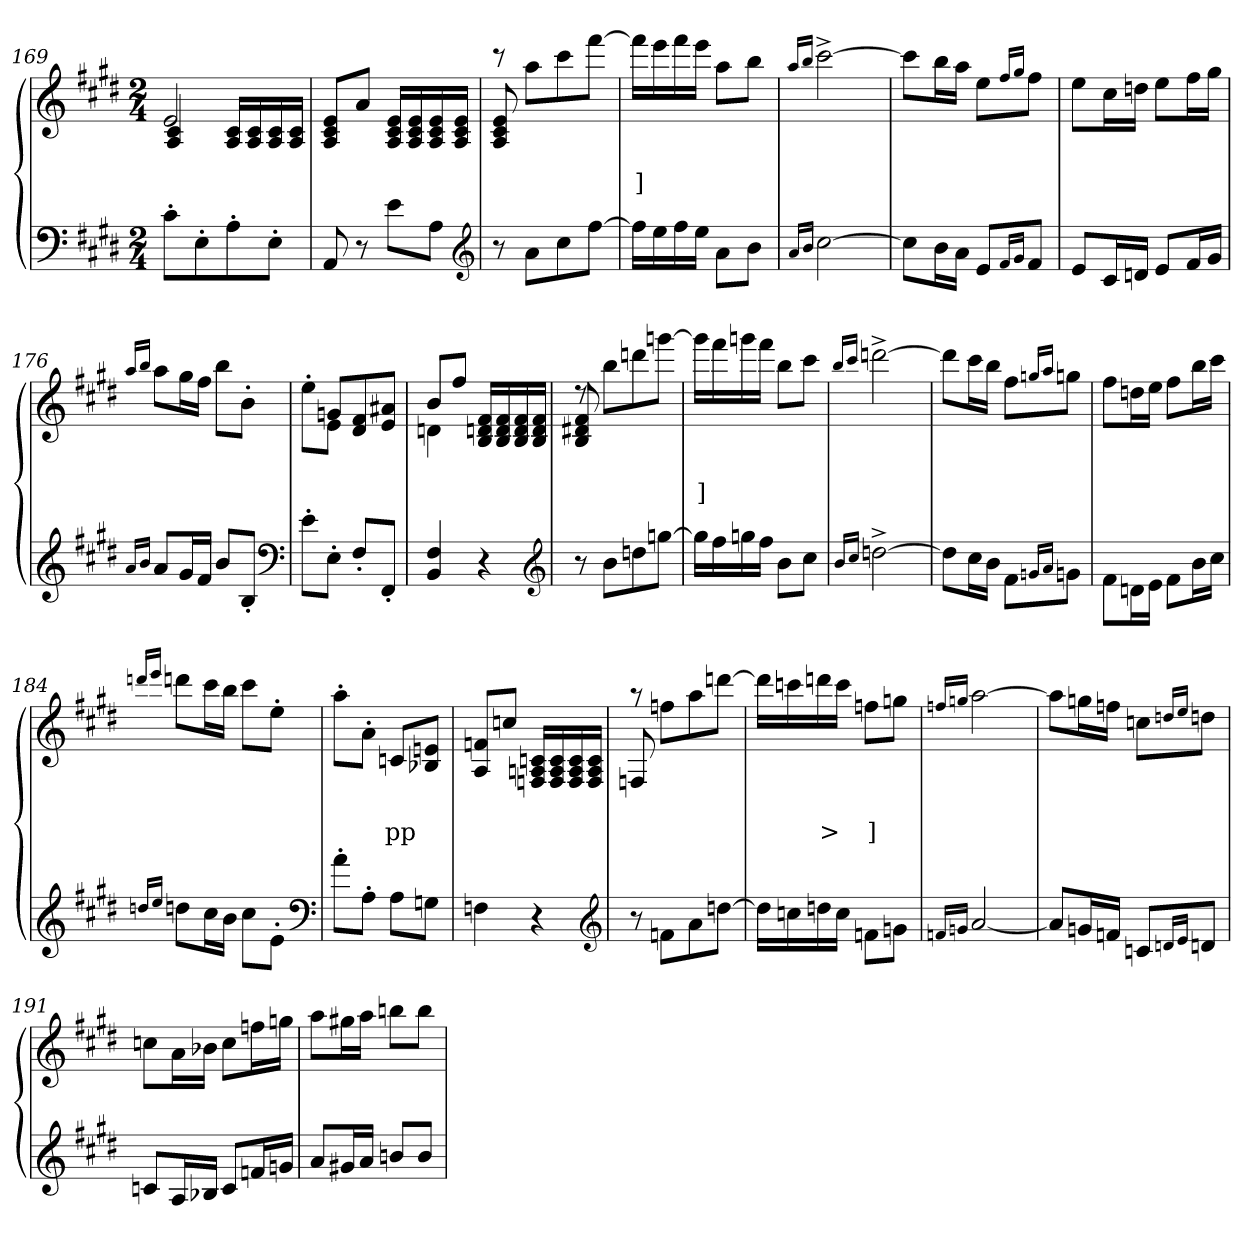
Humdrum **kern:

**kern	**kern	**text	**text
*part2	*part1	*part1	*part1
*staff2	*staff1	*staff1	*staff1
*clefF4	*clefG2	*	*
*k[f#c#g#d#]	*k[f#c#g#d#]	*	*
*M2/4	*M2/4	*	*
=169	=169	=169	=169
*	*^	*	*
8c#'>\L	2e	4c#/ 4A	.	.
8E'>	.	.	.	.
8A'>	.	16c#/ 16ALL	.	.
.	.	16c# 16A	.	.
8E'>J	.	16c# 16A	.	.
.	.	16c# 16AJJ	.	.
*	*v	*v	*	*
=170	=170	=170	=170
8AA	8e 8c# 8AL	.	.
8r	8aJ	.	.
8e\L	16e 16c# 16ALL	.	.
.	16e 16c# 16A	.	.
8AJ	16e 16c# 16A	.	.
.	16e 16c# 16AJJ	.	.
*clefG2	*	*	*
=171	=171	=171	=171
*	*^	*	*
8r	8r	8e/ 8c# 8A	.	.
8aL	8aa\L	4.ryy	.	.
8cc#	8ccc#	.	.	.
[8ff#J	[8fff#J	.	.	.
*	*v	*v	*	*
=172	=172	=172	=172
16ff#LL]	16fff#LL]	.	]
16ee	16eee	.	.
16ff#	16fff#	.	.
16eeJJ	16eeeJJ	.	.
8a\L	8aaL	.	.
8bJ	8bbJ	.	.
=173	=173	=173	=173
16qqa/LL	16qqaa/LL	.	.
16qqb/JJ	16qqbb/JJ	.	.
[2cc#	[2ccc#^>	.	.
=174	=174	=174	=174
8cc#L]	8ccc#L]	.	.
16bL	16bbL	.	.
16aJJ	16aaJJ	.	.
8eL	8eeL	.	.
16qqf#/L	16qqff#/L	.	.
16qqg#/J	16qqgg#/J	.	.
8f#J	8ff#J	.	.
=175	=175	=175	=175
8eL	8eeL	.	.
16c#L	16cc#L	.	.
16dnJJ	16ddnJJ	.	.
8eL	8eeL	.	.
16f#L	16ff#L	.	.
16g#JJ	16gg#JJ	.	.
=176	=176	=176	=176
16qqa/LL	16qqaa/LL	.	.
16qqb/JJ	16qqbb/JJ	.	.
8aL	8aaL	.	.
16g#L	16gg#L	.	.
16f#JJ	16ff#JJ	.	.
8bL	8bbL	.	.
8B'>J	8b'>J	.	.
*clefF4	*	*	*
=177	=177	=177	=177
*	*^	*	*
8e'>L	8ryy	8ee'>L	.	.
8E'>J	8gnL	8eJ	.	.
8F#'>L	8f# 8d#	4ryy	.	.
8FF#'>J	8a#X 8eJ	.	.	.
=178	=178	=178	=178	=178
4F#/ 4BB	8bL	4dn	.	.
.	8ff#J	.	.	.
4r	16f# 16dn 16BLL	4ryy	.	.
.	16f# 16d 16B	.	.	.
.	16f# 16d 16B	.	.	.
.	16f# 16d 16BJJ	.	.	.
*clefG2	*	*	*	*
=179	=179	=179	=179	=179
8r	8r	8f#/ 8d#X 8B	.	.
8bL	8bb\L	4.ryy	.	.
8ddn	8dddn	.	.	.
[8ggnJ	[8gggnJ	.	.	.
*	*v	*v	*	*
=180	=180	=180	=180
16ggnLL]	16gggnLL]	.	]
16ff#	16fff#	.	.
16ggn	16gggn	.	.
16ff#JJ	16fff#JJ	.	.
8bL	8bbL	.	.
8cc#J	8ccc#J	.	.
=181	=181	=181	=181
16qqb/L	16qqbb/LL	.	.
16qqcc#/J	16qqccc#/JJ	.	.
[2ddn^>	[2dddn^>	.	.
=182	=182	=182	=182
8ddnL]	8dddnL]	.	.
16cc#L	16ccc#L	.	.
16bJJ	16bbJJ	.	.
8f#\L	8ff#L	.	.
16qqgn/L	16qqggn/L	.	.
16qqa/J	16qqaa/J	.	.
8gnJ	8ggnJ	.	.
=183	=183	=183	=183
8f#\L	8ff#L	.	.
16dnL	16ddnL	.	.
16eJJ	16eeJJ	.	.
8f#\L	8ff#L	.	.
16bL	16bbL	.	.
16cc#JJ	16ccc#JJ	.	.
=184	=184	=184	=184
16qqddn/LL	16qqdddn/LL	.	.
16qqee/JJ	16qqeee/JJ	.	.
8ddnL	8dddnL	.	.
16cc#L	16ccc#L	.	.
16bJJ	16bbJJ	.	.
8cc#\L	8ccc#L	.	.
8e'>J	8ee'>J	.	.
*clefF4	*	*	*
=185	=185	=185	=185
8a'>L	8aa'>L	.	.
8A'>J	8a'>J	.	.
8A\L	8cnL	.	pp
8GnJ	8en 8B-XJ	.	.
=186	=186	=186	=186
4Fn	8fn 8AL	.	.
.	8ccnJ	.	.
4r	16cn 16An 16FnLL	.	.
.	16c 16A 16F	.	.
.	16c 16A 16F	.	.
.	16c 16A 16FJJ	.	.
*clefG2	*	*	*
=187	=187	=187	=187
*	*^	*	*
8r	8r	8Fn/	.	.
8fn\L	8ffnL	4.ryy	.	.
8a	8aa	.	.	.
[8ddnJ	[8dddnJ	.	.	.
*	*v	*v	*	*
=188	=188	=188	=188
16ddnLL]	16dddnLL]	.	.
16ccn	16cccn	.	.
16ddn	16dddn	.	>
16ccJJ	16cccJJ	.	.
8fn\L	8ffnL	.	]
8gnJ	8ggnJ	.	.
=189	=189	=189	=189
16qqfn/LL	16qqffn/LL	.	.
16qqgn/JJ	16qqggn/JJ	.	.
[2a	[2aa	.	.
=190	=190	=190	=190
8aL]	8aaL]	.	.
16gnL	16ggnL	.	.
16fnJJ	16ffnJJ	.	.
8cnL	8ccnL	.	.
16qqdn/L	16qqddn/L	.	.
16qqe/J	16qqee/J	.	.
8dnJ	8ddnJ	.	.
=191	=191	=191	=191
8cnL	8ccnL	.	.
16AL	16aL	.	.
16B-XJJ	16b-XJJ	.	.
8cL	8ccL	.	.
16fnL	16ffnL	.	.
16gnJJ	16ggnJJ	.	.
=192	=192	=192	=192
8aL	8aaL	.	.
16g#XL	16gg#XL	.	.
16aJJ	16aaJJ	.	.
8bn/L	8bbnL	.	.
8bJ	8bbJ	.	.
=	=	=	=
*-	*-	*-	*-
